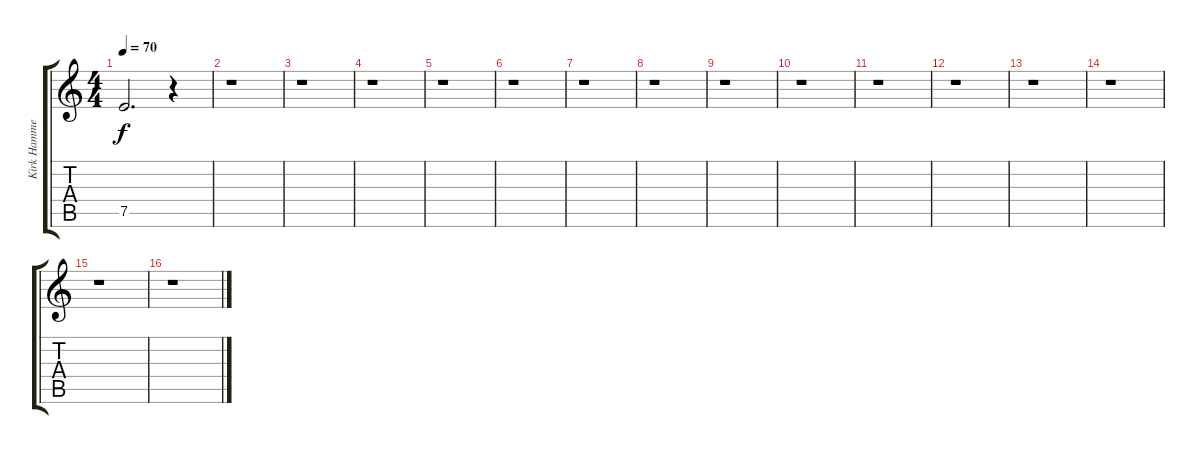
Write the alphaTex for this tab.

\track ("Kirk Hammet" "Kirk Hamme") {instrument distortionguitar}
\staff {score tabs}
\tuning (E4 B3 G3 D3 A2 E2) {hide}
\ts (4 4)
\tempo 70
\clef g2
\ks c
7.5{t}.2{d dy f} r.4 |
r.1 |
r.1 |
r.1 |
r.1 |
r.1 |
r.1 |
r.1 |
r.1 |
r.1 |
r.1 |
r.1 |
r.1 |
r.1 |
r.1 |
r.1
